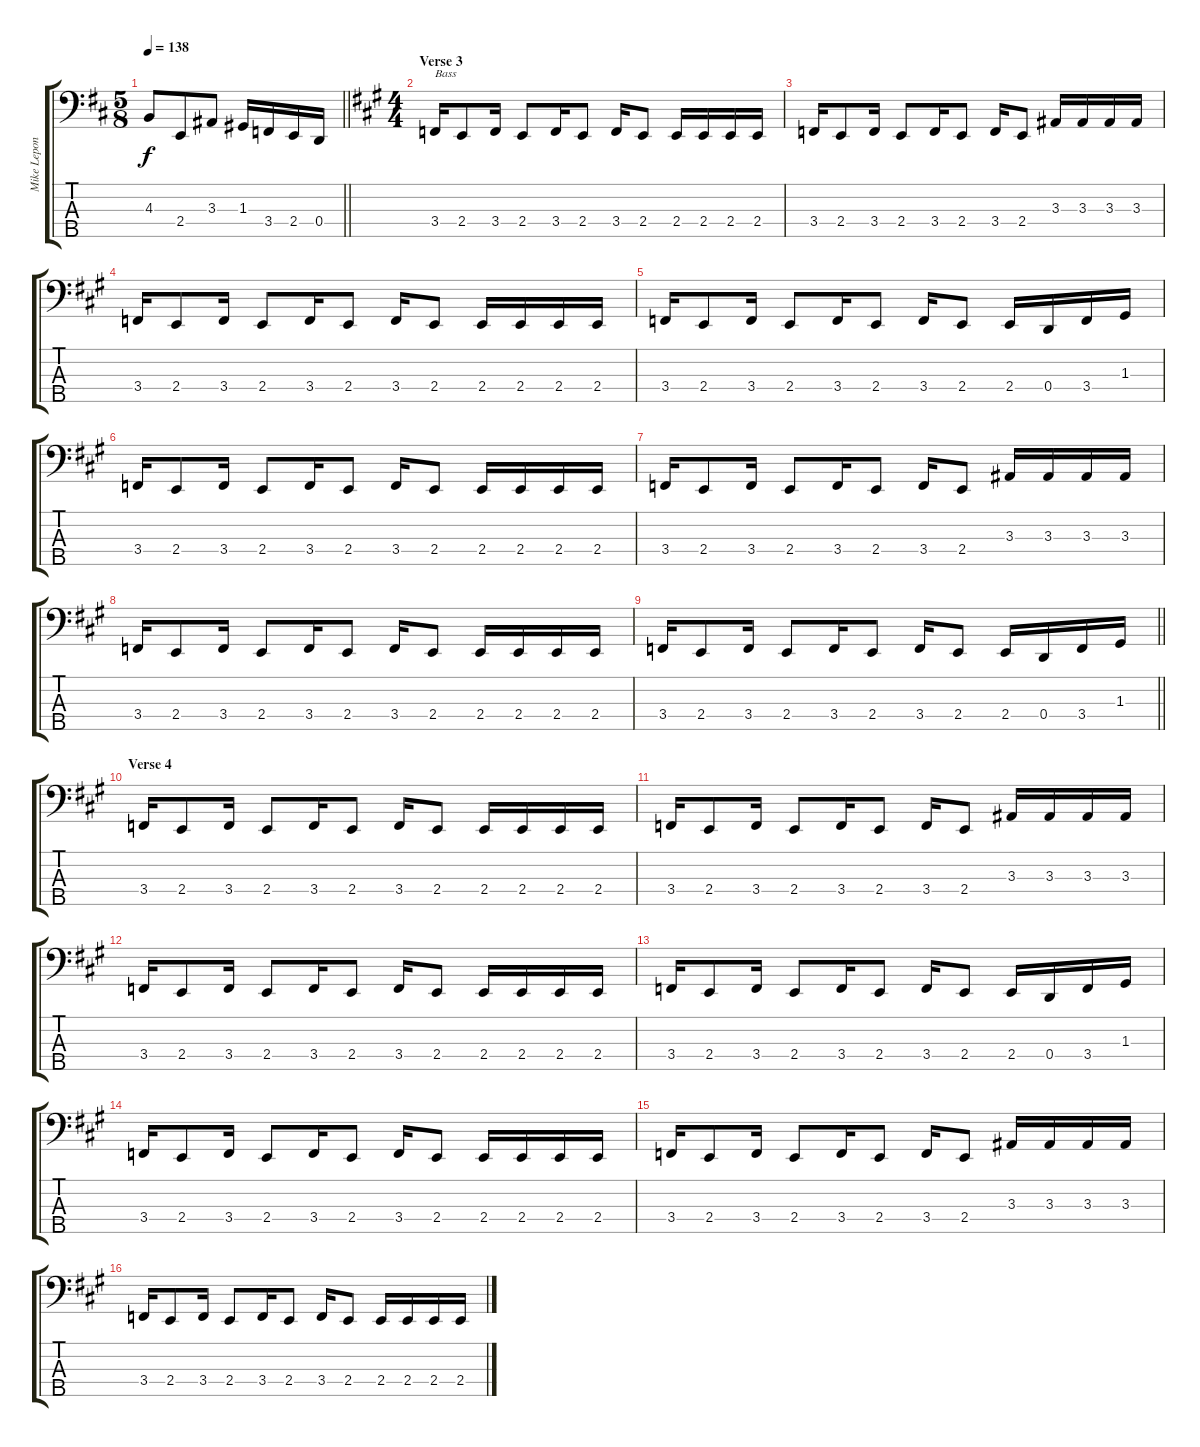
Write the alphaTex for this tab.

\track ("Mike Lepond (bass)" "Mike Lepon") {instrument electricbassfinger}
\staff {score tabs}
\tuning (F2 C2 G1 D1 A0) {hide}
\ts (5 8)
\tempo 138
\clef f4
\barLineRight lightlight
\ks bminor
4.3.8{dy f} 2.4.8 3.3.8 1.3.16 3.4.16 2.4.16 0.4.16 |
\ts (4 4)
\section ("" "Verse 3")
\ks f#minor
3.4.16{txt "Bass" instrument electricbasspick} 2.4.8 3.4.16 2.4.8 3.4.16 2.4.8 3.4.16 2.4.8 2.4.16 2.4.16 2.4.16 2.4.16 |
3.4.16 2.4.8 3.4.16 2.4.8 3.4.16 2.4.8 3.4.16 2.4.8 3.3.16 3.3.16 3.3.16 3.3.16 |
3.4.16 2.4.8 3.4.16 2.4.8 3.4.16 2.4.8 3.4.16 2.4.8 2.4.16 2.4.16 2.4.16 2.4.16 |
3.4.16 2.4.8 3.4.16 2.4.8 3.4.16 2.4.8 3.4.16 2.4.8 2.4.16 0.4.16 3.4.16 1.3.16 |
3.4.16 2.4.8 3.4.16 2.4.8 3.4.16 2.4.8 3.4.16 2.4.8 2.4.16 2.4.16 2.4.16 2.4.16 |
3.4.16 2.4.8 3.4.16 2.4.8 3.4.16 2.4.8 3.4.16 2.4.8 3.3.16 3.3.16 3.3.16 3.3.16 |
3.4.16 2.4.8 3.4.16 2.4.8 3.4.16 2.4.8 3.4.16 2.4.8 2.4.16 2.4.16 2.4.16 2.4.16 |
\barLineRight lightlight
3.4.16 2.4.8 3.4.16 2.4.8 3.4.16 2.4.8 3.4.16 2.4.8 2.4.16 0.4.16 3.4.16 1.3.16 |
\section ("" "Verse 4")
3.4.16 2.4.8 3.4.16 2.4.8 3.4.16 2.4.8 3.4.16 2.4.8 2.4.16 2.4.16 2.4.16 2.4.16 |
3.4.16 2.4.8 3.4.16 2.4.8 3.4.16 2.4.8 3.4.16 2.4.8 3.3.16 3.3.16 3.3.16 3.3.16 |
3.4.16 2.4.8 3.4.16 2.4.8 3.4.16 2.4.8 3.4.16 2.4.8 2.4.16 2.4.16 2.4.16 2.4.16 |
3.4.16 2.4.8 3.4.16 2.4.8 3.4.16 2.4.8 3.4.16 2.4.8 2.4.16 0.4.16 3.4.16 1.3.16 |
3.4.16 2.4.8 3.4.16 2.4.8 3.4.16 2.4.8 3.4.16 2.4.8 2.4.16 2.4.16 2.4.16 2.4.16 |
3.4.16 2.4.8 3.4.16 2.4.8 3.4.16 2.4.8 3.4.16 2.4.8 3.3.16 3.3.16 3.3.16 3.3.16 |
3.4.16 2.4.8 3.4.16 2.4.8 3.4.16 2.4.8 3.4.16 2.4.8 2.4.16 2.4.16 2.4.16 2.4.16
